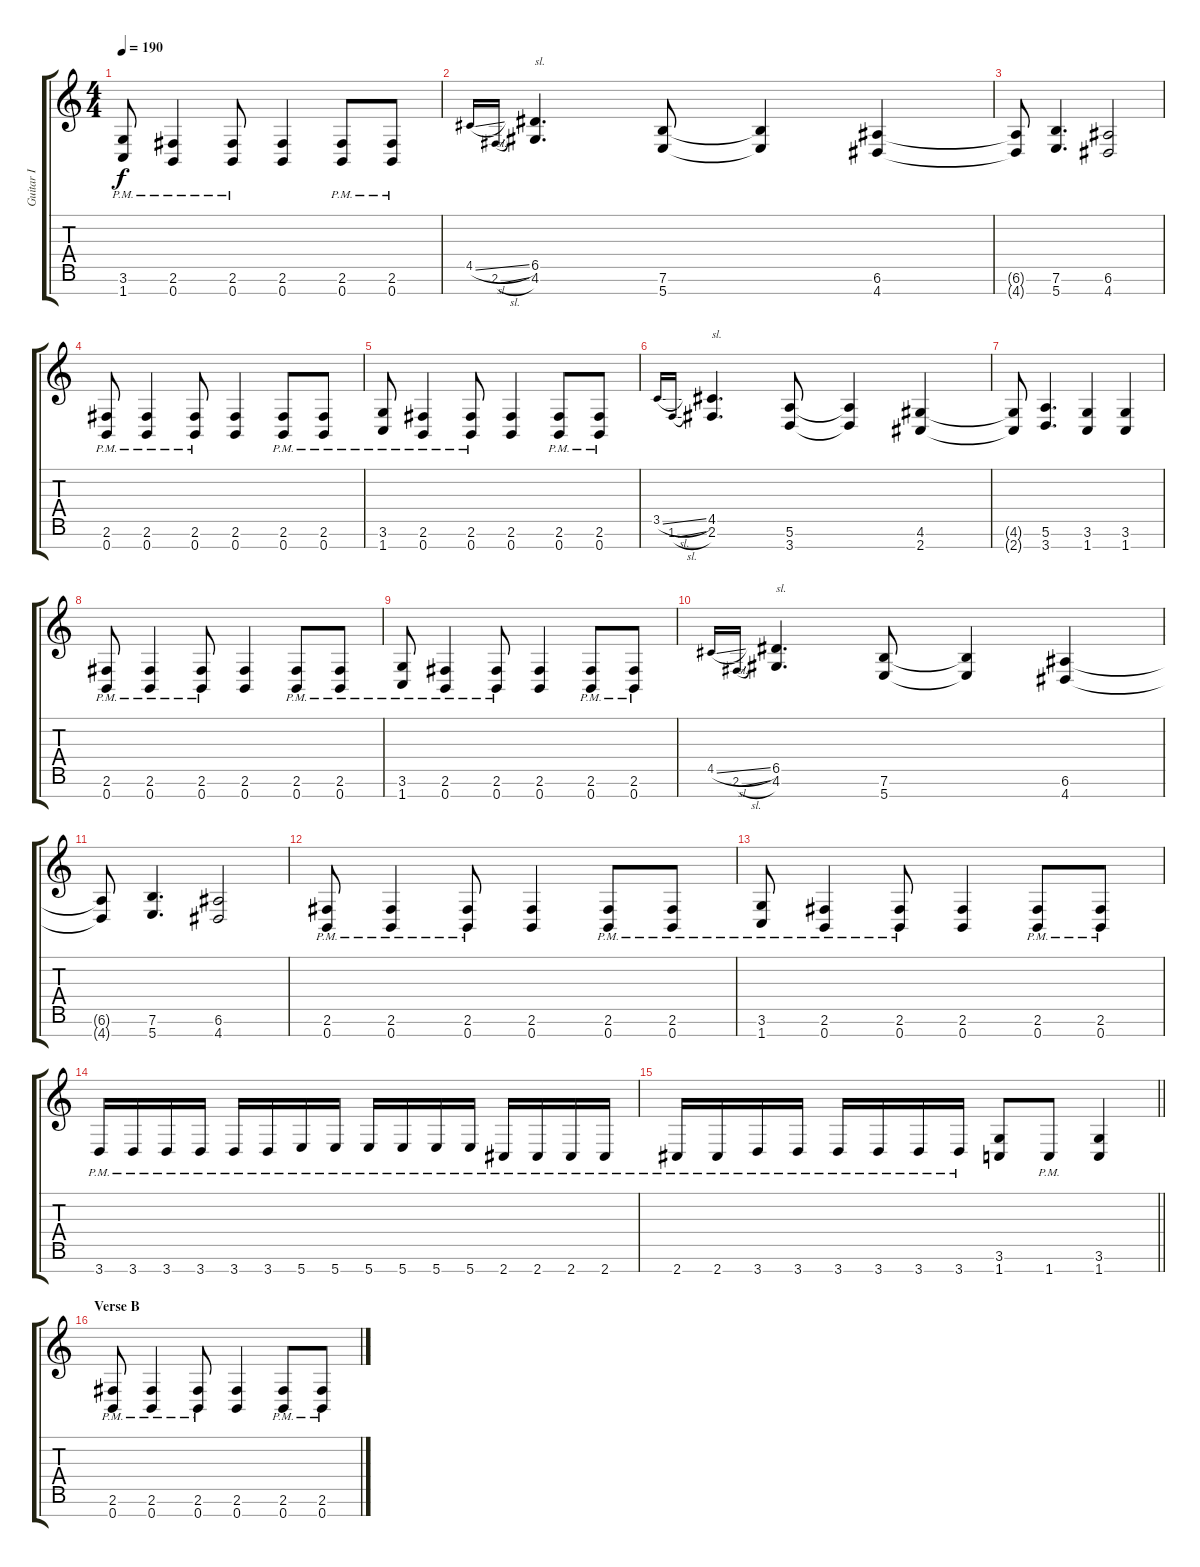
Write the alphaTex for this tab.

\track ("Guitar I" "Guitar I") {instrument distortionguitar}
\staff {score tabs}
\tuning (E4 B3 G3 D3 A2 E2 B1) {hide}
\ts (4 4)
\tempo 190
\clef g2
\ks c
(3.6{pm} 1.7{pm}).8{dy f} (2.6{pm} 0.7{pm}).4 (2.6{pm} 0.7{pm}).8 (2.6 0.7).4 (2.6{pm} 0.7{pm}).8 (2.6{pm} 0.7{pm}).8 |
4.5{sl}.16{gr onbeat} 2.6{sl}.16{gr onbeat} (6.5 4.6).4{d txt "sl."} (7.6 5.7).8 (7.6{t} 5.7{t}).4 (6.6 4.7).4 |
(6.6{t} 4.7{t}).8 (7.6 5.7).4{d} (6.6 4.7).2 |
(2.6{pm} 0.7{pm}).8 (2.6{pm} 0.7{pm}).4 (2.6{pm} 0.7{pm}).8 (2.6 0.7).4 (2.6{pm} 0.7{pm}).8 (2.6{pm} 0.7{pm}).8 |
(3.6{pm} 1.7{pm}).8 (2.6{pm} 0.7{pm}).4 (2.6{pm} 0.7{pm}).8 (2.6 0.7).4 (2.6{pm} 0.7{pm}).8 (2.6{pm} 0.7{pm}).8 |
3.5{sl}.16{gr onbeat} 1.6{sl}.16{gr onbeat} (4.5 2.6).4{d txt "sl."} (5.6 3.7).8 (5.6{t} 3.7{t}).4 (4.6 2.7).4 |
(4.6{t} 2.7{t}).8 (5.6 3.7).4{d} (3.6 1.7).4 (3.6 1.7).4 |
(2.6{pm} 0.7{pm}).8 (2.6{pm} 0.7{pm}).4 (2.6{pm} 0.7{pm}).8 (2.6 0.7).4 (2.6{pm} 0.7{pm}).8 (2.6{pm} 0.7{pm}).8 |
(3.6{pm} 1.7{pm}).8 (2.6{pm} 0.7{pm}).4 (2.6{pm} 0.7{pm}).8 (2.6 0.7).4 (2.6{pm} 0.7{pm}).8 (2.6{pm} 0.7{pm}).8 |
4.5{sl}.16{gr onbeat} 2.6{sl}.16{gr onbeat} (6.5 4.6).4{d txt "sl."} (7.6 5.7).8 (7.6{t} 5.7{t}).4 (6.6 4.7).4 |
(6.6{t} 4.7{t}).8 (7.6 5.7).4{d} (6.6 4.7).2 |
(2.6{pm} 0.7{pm}).8 (2.6{pm} 0.7{pm}).4 (2.6{pm} 0.7{pm}).8 (2.6 0.7).4 (2.6{pm} 0.7{pm}).8 (2.6{pm} 0.7{pm}).8 |
(3.6{pm} 1.7{pm}).8 (2.6{pm} 0.7{pm}).4 (2.6{pm} 0.7{pm}).8 (2.6 0.7).4 (2.6{pm} 0.7{pm}).8 (2.6{pm} 0.7{pm}).8 |
3.7{pm}.16 3.7{pm}.16 3.7{pm}.16 3.7{pm}.16 3.7{pm}.16 3.7{pm}.16 5.7{pm}.16 5.7{pm}.16 5.7{pm}.16 5.7{pm}.16 5.7{pm}.16 5.7{pm}.16 2.7{pm}.16 2.7{pm}.16 2.7{pm}.16 2.7{pm}.16 |
\barLineRight lightlight
2.7{pm}.16 2.7{pm}.16 3.7{pm}.16 3.7{pm}.16 3.7{pm}.16 3.7{pm}.16 3.7{pm}.16 3.7{pm}.16 (3.6 1.7).8 1.7{pm}.8 (3.6 1.7).4 |
\section ("" "Verse B")
(2.6{pm} 0.7{pm}).8 (2.6{pm} 0.7{pm}).4 (2.6{pm} 0.7{pm}).8 (2.6 0.7).4 (2.6{pm} 0.7{pm}).8 (2.6{pm} 0.7{pm}).8
